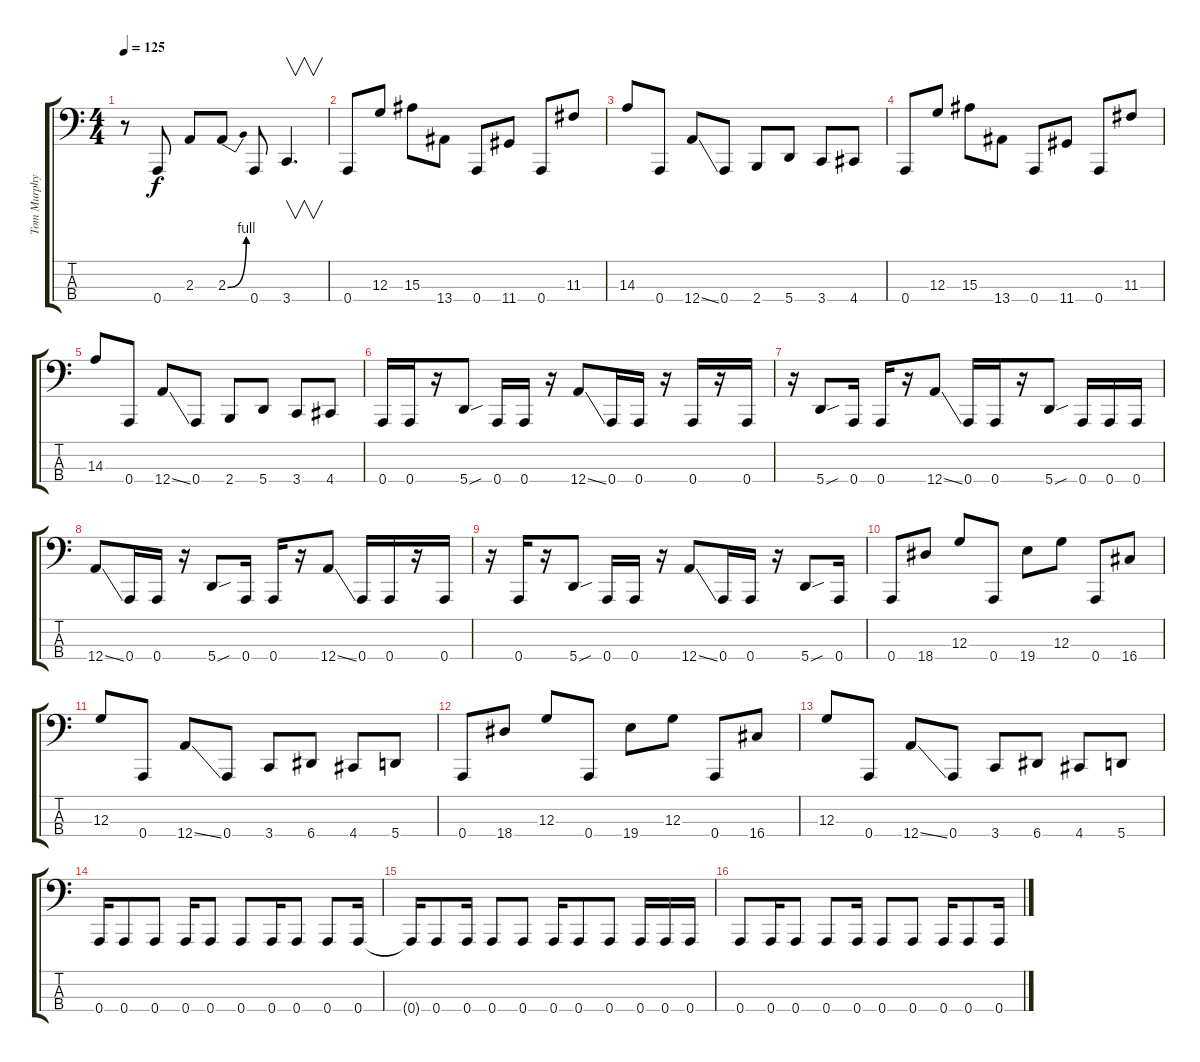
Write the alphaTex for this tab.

\track ("Tom Murphy" "Tom Murphy") {instrument electricbassfinger}
\staff {score tabs}
\tuning (F2 C2 G1 A0) {hide}
\ts (4 4)
\tempo 125
\clef f4
\ks c
r.8{dy f} 0.4.8 2.3.8 2.3{be (bend 0 0 60 4)}.8 0.4.8 3.4.4{v d} |
0.4.8 12.3.8 15.3.8 13.4.8 0.4.8 11.4.8 0.4.8 11.3.8 |
14.3.8 0.4.8 12.4{ss}.8 0.4.8 2.4.8 5.4.8 3.4.8 4.4.8 |
0.4.8 12.3.8 15.3.8 13.4.8 0.4.8 11.4.8 0.4.8 11.3.8 |
14.3.8 0.4.8 12.4{ss}.8 0.4.8 2.4.8 5.4.8 3.4.8 4.4.8 |
0.4.16 0.4.16 r.16 5.4{sou}.8 0.4.16 0.4.16 r.16 12.4{ss}.8 0.4.16 0.4.16 r.16 0.4.16 r.16 0.4.16 |
r.16 5.4{sou}.8 0.4.16 0.4.16 r.16 12.4{ss}.8 0.4.16 0.4.16 r.16 5.4{sou}.8 0.4.16 0.4.16 0.4.16 |
12.4{ss}.8 0.4.16 0.4.16 r.16 5.4{sou}.8 0.4.16 0.4.16 r.16 12.4{ss}.8 0.4.16 0.4.16 r.16 0.4.16 |
r.16 0.4.16 r.16 5.4{sou}.8 0.4.16 0.4.16 r.16 12.4{ss}.8 0.4.16 0.4.16 r.16 5.4{sou}.8 0.4.16 |
0.4.8 18.4.8 12.3.8 0.4.8 19.4.8 12.3.8 0.4.8 16.4.8 |
12.3.8 0.4.8 12.4{ss}.8 0.4.8 3.4.8 6.4.8 4.4.8 5.4.8 |
0.4.8 18.4.8 12.3.8 0.4.8 19.4.8 12.3.8 0.4.8 16.4.8 |
12.3.8 0.4.8 12.4{ss}.8 0.4.8 3.4.8 6.4.8 4.4.8 5.4.8 |
0.4.16 0.4.8 0.4.8 0.4.16 0.4.8 0.4.8 0.4.16 0.4.8 0.4.8 0.4.16 |
0.4{t}.16 0.4.8 0.4.16 0.4.8 0.4.8 0.4.16 0.4.8 0.4.8 0.4.16 0.4.16 0.4.16 |
0.4.8 0.4.16 0.4.8 0.4.8 0.4.16 0.4.8 0.4.8 0.4.16 0.4.8 0.4.16
